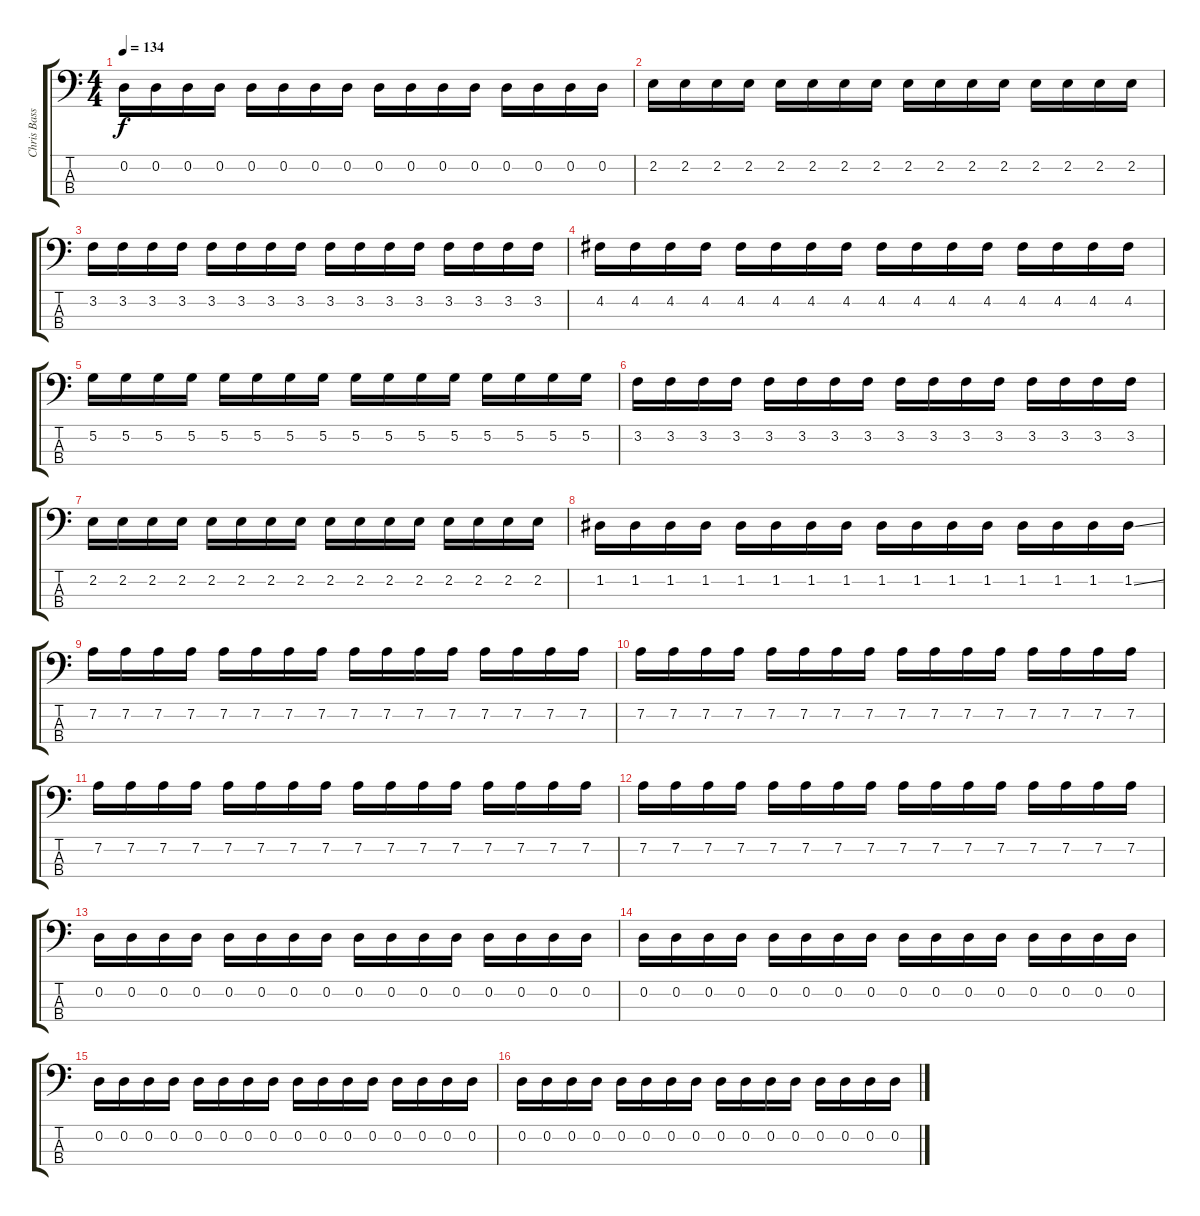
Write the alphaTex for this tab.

\track ("Chris Bass" "Chris Bass") {instrument synthbass2}
\staff {score tabs}
\tuning (G2 D2 A1 D1) {hide}
\ts (4 4)
\tempo 134
\clef f4
\ks c
0.2.16{dy f} 0.2.16 0.2.16 0.2.16 0.2.16 0.2.16 0.2.16 0.2.16 0.2.16 0.2.16 0.2.16 0.2.16 0.2.16 0.2.16 0.2.16 0.2.16 |
2.2.16 2.2.16 2.2.16 2.2.16 2.2.16 2.2.16 2.2.16 2.2.16 2.2.16 2.2.16 2.2.16 2.2.16 2.2.16 2.2.16 2.2.16 2.2.16 |
3.2.16 3.2.16 3.2.16 3.2.16 3.2.16 3.2.16 3.2.16 3.2.16 3.2.16 3.2.16 3.2.16 3.2.16 3.2.16 3.2.16 3.2.16 3.2.16 |
4.2.16 4.2.16 4.2.16 4.2.16 4.2.16 4.2.16 4.2.16 4.2.16 4.2.16 4.2.16 4.2.16 4.2.16 4.2.16 4.2.16 4.2.16 4.2.16 |
5.2.16 5.2.16 5.2.16 5.2.16 5.2.16 5.2.16 5.2.16 5.2.16 5.2.16 5.2.16 5.2.16 5.2.16 5.2.16 5.2.16 5.2.16 5.2.16 |
3.2.16 3.2.16 3.2.16 3.2.16 3.2.16 3.2.16 3.2.16 3.2.16 3.2.16 3.2.16 3.2.16 3.2.16 3.2.16 3.2.16 3.2.16 3.2.16 |
2.2.16 2.2.16 2.2.16 2.2.16 2.2.16 2.2.16 2.2.16 2.2.16 2.2.16 2.2.16 2.2.16 2.2.16 2.2.16 2.2.16 2.2.16 2.2.16 |
1.2.16 1.2.16 1.2.16 1.2.16 1.2.16 1.2.16 1.2.16 1.2.16 1.2.16 1.2.16 1.2.16 1.2.16 1.2.16 1.2.16 1.2.16 1.2{ss}.16 |
7.2.16 7.2.16 7.2.16 7.2.16 7.2.16 7.2.16 7.2.16 7.2.16 7.2.16 7.2.16 7.2.16 7.2.16 7.2.16 7.2.16 7.2.16 7.2.16 |
7.2.16 7.2.16 7.2.16 7.2.16 7.2.16 7.2.16 7.2.16 7.2.16 7.2.16 7.2.16 7.2.16 7.2.16 7.2.16 7.2.16 7.2.16 7.2.16 |
7.2.16 7.2.16 7.2.16 7.2.16 7.2.16 7.2.16 7.2.16 7.2.16 7.2.16 7.2.16 7.2.16 7.2.16 7.2.16 7.2.16 7.2.16 7.2.16 |
7.2.16 7.2.16 7.2.16 7.2.16 7.2.16 7.2.16 7.2.16 7.2.16 7.2.16 7.2.16 7.2.16 7.2.16 7.2.16 7.2.16 7.2.16 7.2.16 |
0.2.16 0.2.16 0.2.16 0.2.16 0.2.16 0.2.16 0.2.16 0.2.16 0.2.16 0.2.16 0.2.16 0.2.16 0.2.16 0.2.16 0.2.16 0.2.16 |
0.2.16 0.2.16 0.2.16 0.2.16 0.2.16 0.2.16 0.2.16 0.2.16 0.2.16 0.2.16 0.2.16 0.2.16 0.2.16 0.2.16 0.2.16 0.2.16 |
0.2.16 0.2.16 0.2.16 0.2.16 0.2.16 0.2.16 0.2.16 0.2.16 0.2.16 0.2.16 0.2.16 0.2.16 0.2.16 0.2.16 0.2.16 0.2.16 |
0.2.16 0.2.16 0.2.16 0.2.16 0.2.16 0.2.16 0.2.16 0.2.16 0.2.16 0.2.16 0.2.16 0.2.16 0.2.16 0.2.16 0.2.16 0.2.16
